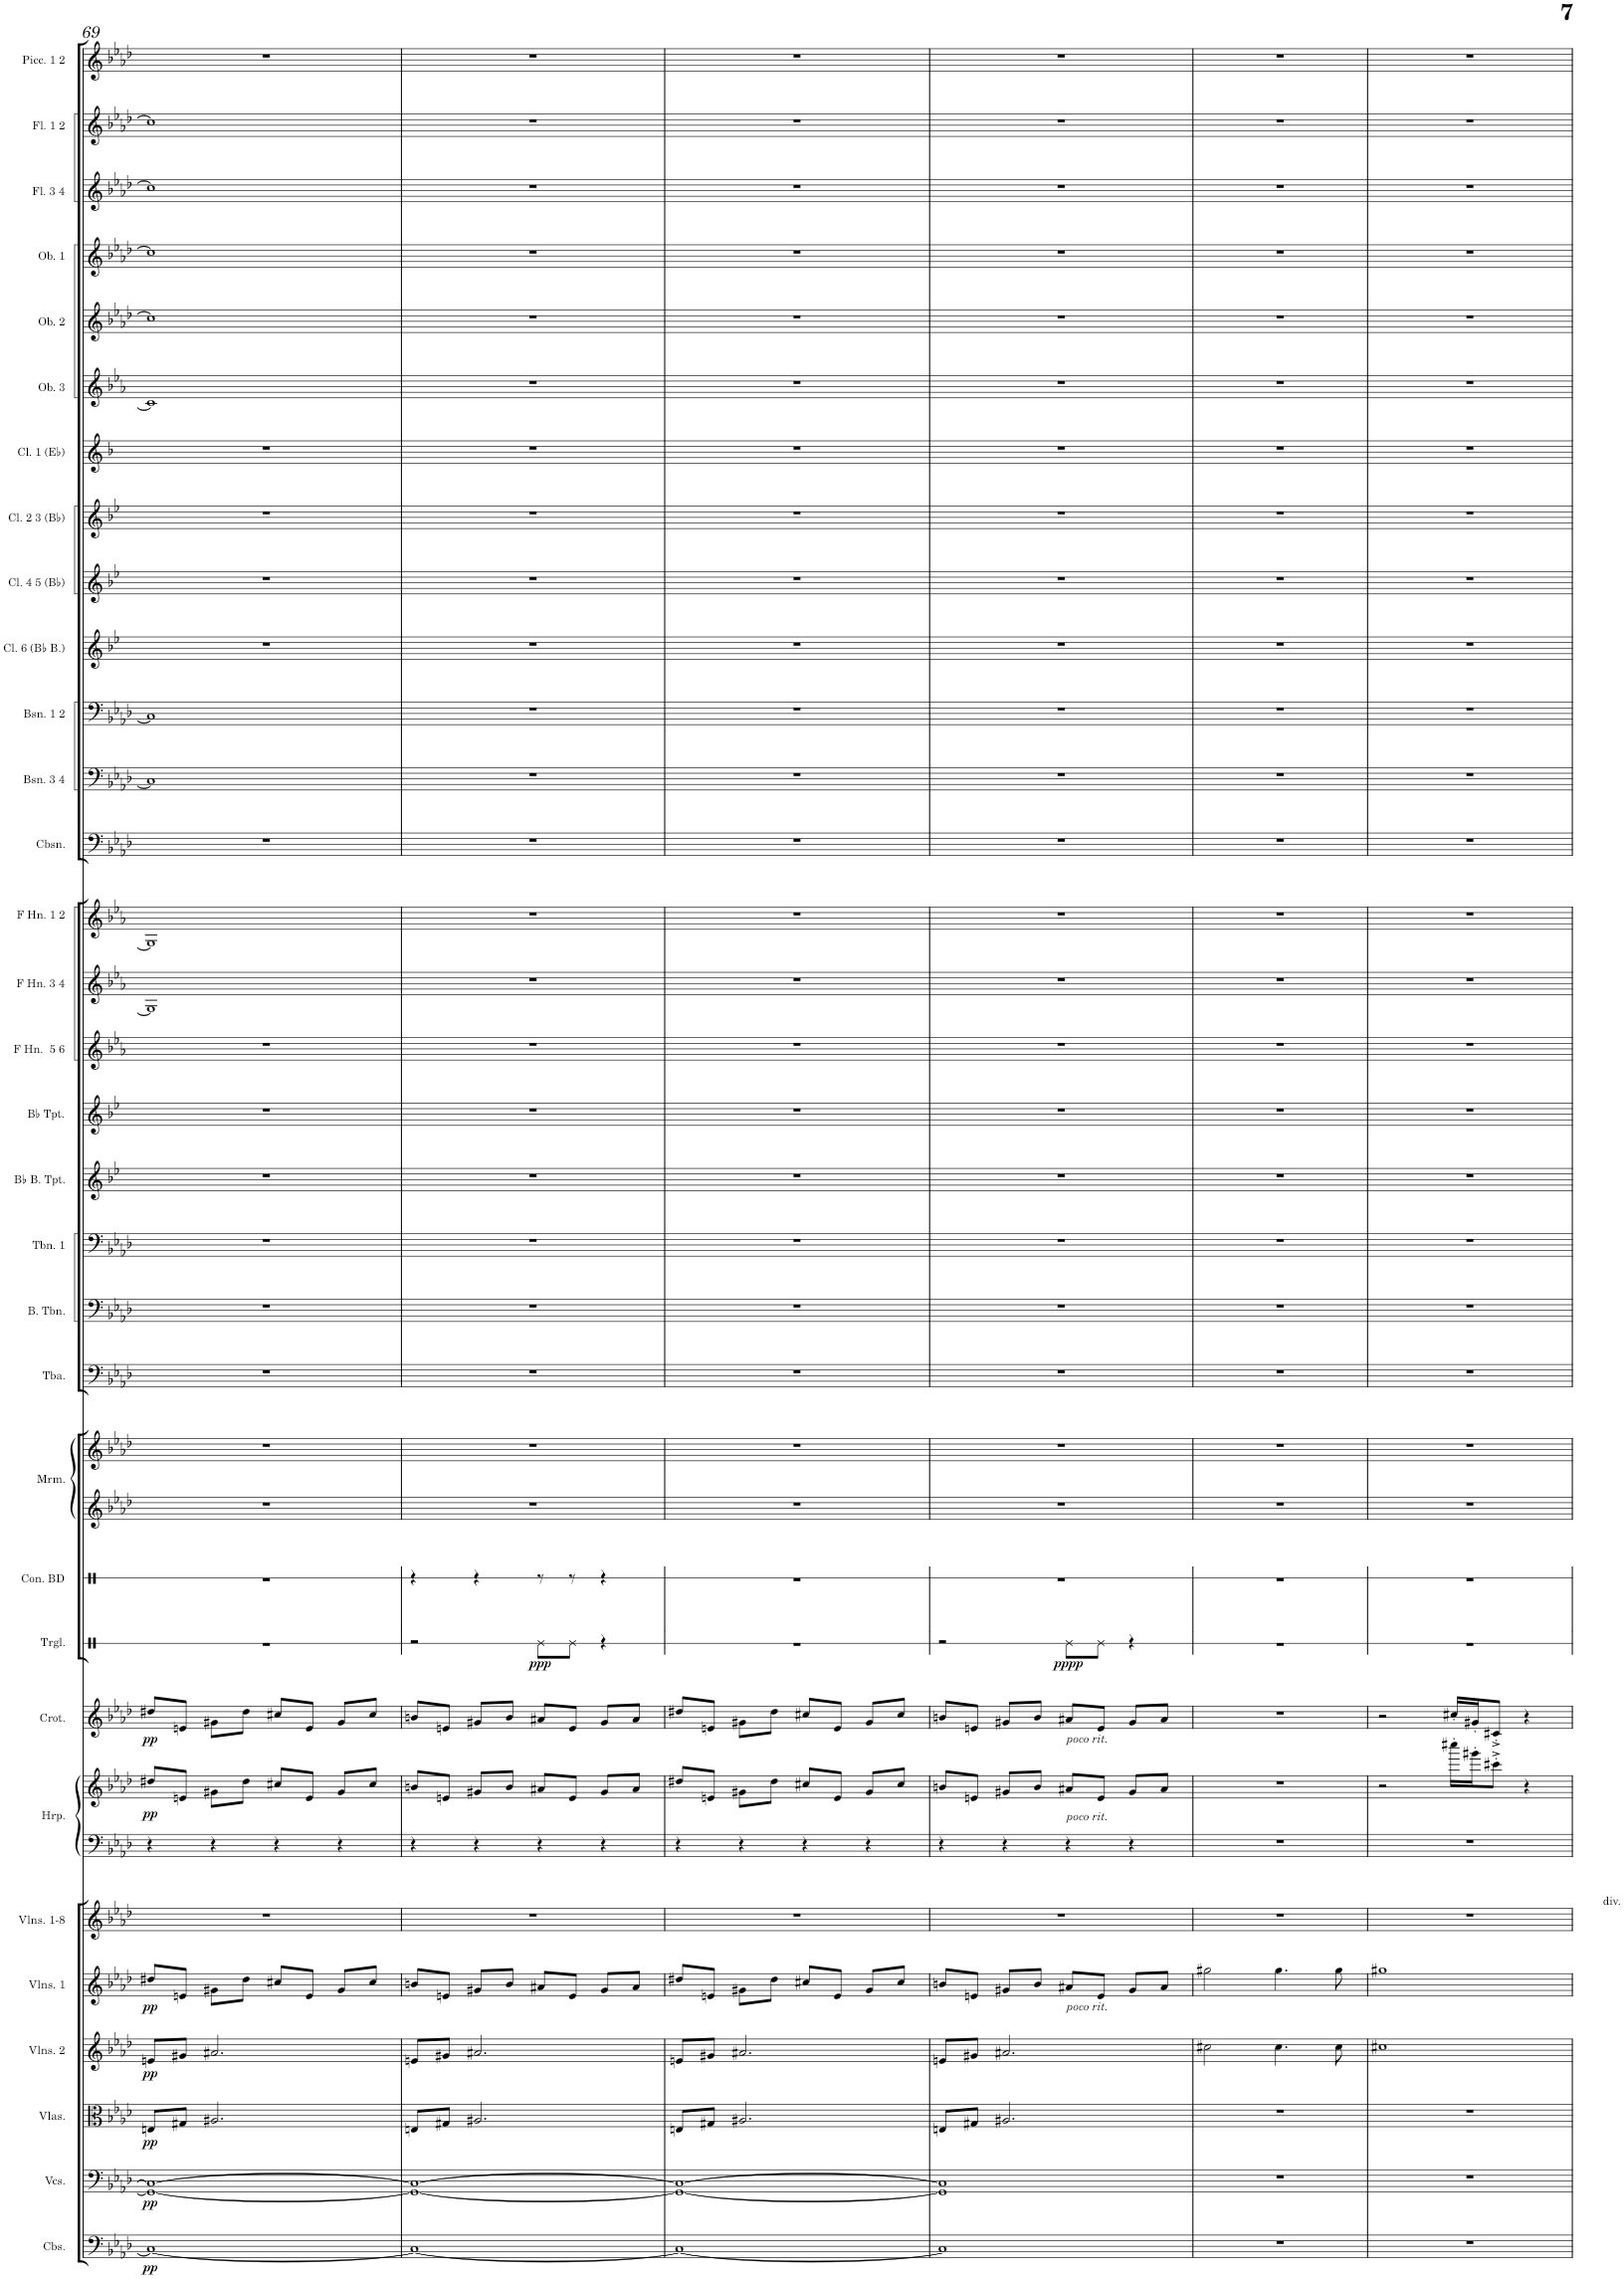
**kern	**dynam	**kern	**dynam	**kern	**dynam	**kern	**dynam	**kern	**dynam	**kern	**kern	**dynam	**kern	**dynam	**kern	**dynam	**kern	**kern	**kern	**kern	**kern	**kern	**kern	**kern	**kern	**kern	**kern	**kern	**kern	**kern	**kern	**kern	**kern	**kern	**kern	**kern	**kern	**kern	**kern	**kern
*part31	*part31	*part30	*part30	*part29	*part29	*part28	*part28	*part27	*part27	*part26	*part26	*part26	*part25	*part25	*part24	*part24	*part23	*part22	*part22	*part21	*part20	*part19	*part18	*part17	*part16	*part15	*part14	*part13	*part12	*part11	*part10	*part9	*part8	*part7	*part6	*part5	*part4	*part3	*part2	*part1
*staff33	*staff33	*staff32	*staff32	*staff31	*staff31	*staff30	*staff30	*staff29	*staff29	*staff28	*staff27	*staff27/28	*staff26	*staff26	*staff25	*staff25	*staff24	*staff23	*staff22	*staff21	*staff20	*staff19	*staff18	*staff17	*staff16	*staff15	*staff14	*staff13	*staff12	*staff11	*staff10	*staff9	*staff8	*staff7	*staff6	*staff5	*staff4	*staff3	*staff2	*staff1
*I"Contrabasses	*	*I"Violoncellos	*	*I"Violas	*	*I"Violins 2	*	*I"Violins 1	*	*I"Harp	*	*	*I"Crotales	*	*I"Triangle	*	*I"Concert Bass Drum	*I"Marimba	*	*I"Tuba	*I"Trombone 2	*I"Trombone 1	*I"Bb Bass Trumpet	*I"Bb Trumpet	*I"F Horn 5 &amp; 6	*I"F Horn 3 &amp; 4	*I"F Horn 1 &amp; 2	*I"Contrabassoon	*I"Bassoon 3 &amp; 4	*I"Bassoon 1 &amp; 2	*I"Clarinet 6 (Bb Bass)	*I"Clarinet 4 &amp; 5 (Bb)	*I"Clarinet 2 &amp; 3 (Bb)	*I"Clarinet 1 (Eb)	*I"Oboe 3 (E. Hn.)	*I"Oboe 2	*I"Oboe 1	*I"Flute 3 &amp; 4	*I"Flute 1 &amp; 2	*I"Piccolo 1 &amp; 2
*I'Cbs.	*	*I'Vcs.	*	*I'Vlas.	*	*I'Vlns. 2	*	*I'Vlns. 1	*	*I'Hrp.	*	*	*I'Crot.	*	*I'Trgl.	*	*I'Con. BD	*I'Mrm.	*	*I'Tba.	*I'Tbn. 2	*I'Tbn. 1	*I'Bb B. Tpt.	*I'Bb Tpt.	*I'F Hn. 5 6	*I'F Hn. 3 4	*I'F Hn. 1 2	*I'Cbsn.	*I'Bsn. 3 4	*I'Bsn. 1 2	*I'Cl. 6 (Bb B.)	*I'Cl. 4 5 (Bb)	*I'Cl. 2 3 (Bb)	*I'Cl. 1 (Eb)	*I'Ob. 3	*I'Ob. 2	*I'Ob. 1	*I'Fl. 3 4	*I'Fl. 1 2	*I'Picc. 1 2
!!LO:PB:g=z
*clefF4	*	*clefF4	*	*clefC3	*	*clefG2	*	*clefG2	*	*clefF4	*clefG2	*	*clefG2	*	*clefX	*	*clefX	*clefG2	*clefG2	*clefF4	*clefF4	*clefF4	*clefG2	*clefG2	*clefG2	*clefF4	*clefF4	*clefF4	*clefF4	*clefF4	*clefG2	*clefG2	*clefG2	*clefG2	*clefG2	*clefG2	*clefG2	*clefG2	*clefG2	*clefG2
*Trd7c12	*	*	*	*	*	*	*	*	*	*	*	*	*Trd-14c-24	*	*	*	*	*	*	*	*	*	*Trd8c14	*Trd1c2	*Trd4c7	*Trd4c7	*Trd4c7	*Trd7c12	*	*	*Trd8c14	*Trd1c2	*Trd1c2	*Trd-2c-3	*Trd4c7	*	*	*	*	*Trd-7c-12
*k[b-e-a-d-]	*	*k[b-e-a-d-]	*	*k[b-e-a-d-]	*	*k[b-e-a-d-]	*	*k[b-e-a-d-]	*	*k[b-e-a-d-]	*k[b-e-a-d-]	*	*k[b-e-a-d-]	*	*k[]	*	*k[]	*k[b-e-a-d-]	*k[b-e-a-d-]	*k[b-e-a-d-]	*k[b-e-a-d-]	*k[b-e-a-d-]	*k[b-e-]	*k[b-e-]	*k[b-e-a-]	*k[b-e-a-]	*k[b-e-a-]	*k[b-e-a-d-]	*k[b-e-a-d-]	*k[b-e-a-d-]	*k[b-e-]	*k[b-e-]	*k[b-e-]	*k[b-]	*k[b-e-a-]	*k[b-e-a-d-]	*k[b-e-a-d-]	*k[b-e-a-d-]	*k[b-e-a-d-]	*k[b-e-a-d-]
*M4/4	*	*M4/4	*	*M4/4	*	*M4/4	*	*M4/4	*	*M4/4	*M4/4	*	*M4/4	*	*M4/4	*	*M4/4	*M4/4	*M4/4	*M4/4	*M4/4	*M4/4	*M4/4	*M4/4	*M4/4	*M4/4	*M4/4	*M4/4	*M4/4	*M4/4	*M4/4	*M4/4	*M4/4	*M4/4	*M4/4	*M4/4	*M4/4	*M4/4	*M4/4	*M4/4
=69	=69	=69	=69	=69	=69	=69	=69	=69	=69	=69	=69	=69	=69	=69	=69	=69	=69	=69	=69	=69	=69	=69	=69	=69	=69	=69	=69	=69	=69	=69	=69	=69	=69	=69	=69	=69	=69	=69	=69	=69
!	!LO:DY:b	!	!LO:DY:b	!	!LO:DY:b	!	!LO:DY:b	!	!LO:DY:b	!	!	!LO:DY:b	!	!LO:DY:b	!	!	!	!	!	!	!	!	!	!	!	!	!	!	!	!	!	!	!	!	!	!	!	!	!	!
1C#_	pp	1GG#_ 1C#_	pp	8En/L	pp	8en/L	pp	8dd#X/L	pp	4r	8dd#X/L	pp	8dd#X/L	pp	1r	.	1r	1r	1r	1r	1r	1r	1r	1r	1r	1G#]	1G#]	1r	1C#]	1C#]	1r	1r	1r	1r	1c#]	1cc#]	1cc#]	1cc#]	1cc#]	1r
.	.	.	.	8G#X/J	.	8g#X/J	.	8en/J	.	.	8en/J	.	8en/J	.	.	.	.	.	.	.	.	.	.	.	.	.	.	.	.	.	.	.	.	.	.	.	.	.	.	.
.	.	.	.	2.A#X/	.	2.a#X/	.	8g#X\L	.	4r	8g#X\L	.	8g#X\L	.	.	.	.	.	.	.	.	.	.	.	.	.	.	.	.	.	.	.	.	.	.	.	.	.	.	.
.	.	.	.	.	.	.	.	8dd#\J	.	.	8dd#\J	.	8dd#\J	.	.	.	.	.	.	.	.	.	.	.	.	.	.	.	.	.	.	.	.	.	.	.	.	.	.	.
.	.	.	.	.	.	.	.	8cc#X/L	.	4r	8cc#X/L	.	8cc#X/L	.	.	.	.	.	.	.	.	.	.	.	.	.	.	.	.	.	.	.	.	.	.	.	.	.	.	.
.	.	.	.	.	.	.	.	8e/J	.	.	8e/J	.	8e/J	.	.	.	.	.	.	.	.	.	.	.	.	.	.	.	.	.	.	.	.	.	.	.	.	.	.	.
.	.	.	.	.	.	.	.	8g#/L	.	4r	8g#/L	.	8g#/L	.	.	.	.	.	.	.	.	.	.	.	.	.	.	.	.	.	.	.	.	.	.	.	.	.	.	.
.	.	.	.	.	.	.	.	8cc#/J	.	.	8cc#/J	.	8cc#/J	.	.	.	.	.	.	.	.	.	.	.	.	.	.	.	.	.	.	.	.	.	.	.	.	.	.	.
=70	=70	=70	=70	=70	=70	=70	=70	=70	=70	=70	=70	=70	=70	=70	=70	=70	=70	=70	=70	=70	=70	=70	=70	=70	=70	=70	=70	=70	=70	=70	=70	=70	=70	=70	=70	=70	=70	=70	=70	=70
1C#_	.	1GG#_ 1C#_	.	8En/L	.	8en/L	.	8bn/L	.	4r	8bn/L	.	8bn/L	.	2r	.	4r	1r	1r	1r	1r	1r	1r	1r	1r	1r	1r	1r	1r	1r	1r	1r	1r	1r	1r	1r	1r	1r	1r	1r
.	.	.	.	8G#X/J	.	8g#X/J	.	8en/J	.	.	8en/J	.	8en/J	.	.	.	.	.	.	.	.	.	.	.	.	.	.	.	.	.	.	.	.	.	.	.	.	.	.	.
.	.	.	.	2.A#X/	.	2.a#X/	.	8g#X/L	.	4r	8g#X/L	.	8g#X/L	.	.	.	4r	.	.	.	.	.	.	.	.	.	.	.	.	.	.	.	.	.	.	.	.	.	.	.
.	.	.	.	.	.	.	.	8b/J	.	.	8b/J	.	8b/J	.	.	.	.	.	.	.	.	.	.	.	.	.	.	.	.	.	.	.	.	.	.	.	.	.	.	.
!	!	!	!	!	!	!	!	!	!	!	!	!	!	!	!	!LO:DY:b	!	!	!	!	!	!	!	!	!	!	!	!	!	!	!	!	!	!	!	!	!	!	!	!
.	.	.	.	.	.	.	.	8a#X/L	.	4r	8a#X/L	.	8a#X/L	.	8Re\L	ppp	8r	.	.	.	.	.	.	.	.	.	.	.	.	.	.	.	.	.	.	.	.	.	.	.
.	.	.	.	.	.	.	.	8e/J	.	.	8e/J	.	8e/J	.	8Re\J	.	8r	.	.	.	.	.	.	.	.	.	.	.	.	.	.	.	.	.	.	.	.	.	.	.
.	.	.	.	.	.	.	.	8g#/L	.	4r	8g#/L	.	8g#/L	.	4r	.	4r	.	.	.	.	.	.	.	.	.	.	.	.	.	.	.	.	.	.	.	.	.	.	.
.	.	.	.	.	.	.	.	8a#/J	.	.	8a#/J	.	8a#/J	.	.	.	.	.	.	.	.	.	.	.	.	.	.	.	.	.	.	.	.	.	.	.	.	.	.	.
=71	=71	=71	=71	=71	=71	=71	=71	=71	=71	=71	=71	=71	=71	=71	=71	=71	=71	=71	=71	=71	=71	=71	=71	=71	=71	=71	=71	=71	=71	=71	=71	=71	=71	=71	=71	=71	=71	=71	=71	=71
1C#_	.	1GG#_ 1C#_	.	8En/L	.	8en/L	.	8dd#X/L	.	4r	8dd#X/L	.	8dd#X/L	.	1r	.	1r	1r	1r	1r	1r	1r	1r	1r	1r	1r	1r	1r	1r	1r	1r	1r	1r	1r	1r	1r	1r	1r	1r	1r
.	.	.	.	8G#X/J	.	8g#X/J	.	8en/J	.	.	8en/J	.	8en/J	.	.	.	.	.	.	.	.	.	.	.	.	.	.	.	.	.	.	.	.	.	.	.	.	.	.	.
.	.	.	.	2.A#X/	.	2.a#X/	.	8g#X\L	.	4r	8g#X\L	.	8g#X\L	.	.	.	.	.	.	.	.	.	.	.	.	.	.	.	.	.	.	.	.	.	.	.	.	.	.	.
.	.	.	.	.	.	.	.	8dd#\J	.	.	8dd#\J	.	8dd#\J	.	.	.	.	.	.	.	.	.	.	.	.	.	.	.	.	.	.	.	.	.	.	.	.	.	.	.
.	.	.	.	.	.	.	.	8cc#X/L	.	4r	8cc#X/L	.	8cc#X/L	.	.	.	.	.	.	.	.	.	.	.	.	.	.	.	.	.	.	.	.	.	.	.	.	.	.	.
.	.	.	.	.	.	.	.	8e/J	.	.	8e/J	.	8e/J	.	.	.	.	.	.	.	.	.	.	.	.	.	.	.	.	.	.	.	.	.	.	.	.	.	.	.
.	.	.	.	.	.	.	.	8g#/L	.	4r	8g#/L	.	8g#/L	.	.	.	.	.	.	.	.	.	.	.	.	.	.	.	.	.	.	.	.	.	.	.	.	.	.	.
.	.	.	.	.	.	.	.	8cc#/J	.	.	8cc#/J	.	8cc#/J	.	.	.	.	.	.	.	.	.	.	.	.	.	.	.	.	.	.	.	.	.	.	.	.	.	.	.
=72	=72	=72	=72	=72	=72	=72	=72	=72	=72	=72	=72	=72	=72	=72	=72	=72	=72	=72	=72	=72	=72	=72	=72	=72	=72	=72	=72	=72	=72	=72	=72	=72	=72	=72	=72	=72	=72	=72	=72	=72
1C#]	.	1GG#] 1C#]	.	8En/L	.	8en/L	.	8bn/L	.	4r	8bn/L	.	8bn/L	.	2r	.	1r	1r	1r	1r	1r	1r	1r	1r	1r	1r	1r	1r	1r	1r	1r	1r	1r	1r	1r	1r	1r	1r	1r	1r
.	.	.	.	8G#X/J	.	8g#X/J	.	8en/J	.	.	8en/J	.	8en/J	.	.	.	.	.	.	.	.	.	.	.	.	.	.	.	.	.	.	.	.	.	.	.	.	.	.	.
.	.	.	.	2.A#X/	.	2.a#X/	.	8g#X/L	.	4r	8g#X/L	.	8g#X/L	.	.	.	.	.	.	.	.	.	.	.	.	.	.	.	.	.	.	.	.	.	.	.	.	.	.	.
.	.	.	.	.	.	.	.	8b/J	.	.	8b/J	.	8b/J	.	.	.	.	.	.	.	.	.	.	.	.	.	.	.	.	.	.	.	.	.	.	.	.	.	.	.
!	!	!	!	!	!	!	!	!	!	!	!	!	!LO:TX:b:i:t=poco rit.	!	!	!	!	!	!	!	!	!	!	!	!	!	!	!	!	!	!	!	!	!	!	!	!	!	!	!
!	!	!	!	!	!	!	!	!	!	!	!LO:TX:b:i:t=poco rit.	!	!	!	!	!	!	!	!	!	!	!	!	!	!	!	!	!	!	!	!	!	!	!	!	!	!	!	!	!
!	!	!	!	!	!	!	!	!LO:TX:b:i:t=poco rit.	!	!	!	!	!	!	!	!	!	!	!	!	!	!	!	!	!	!	!	!	!	!	!	!	!	!	!	!	!	!	!	!
!	!	!	!	!	!	!	!	!	!	!	!	!	!	!	!	!LO:DY:b	!	!	!	!	!	!	!	!	!	!	!	!	!	!	!	!	!	!	!	!	!	!	!	!
.	.	.	.	.	.	.	.	8a#X/L	.	4r	8a#X/L	.	8a#X/L	.	8Re\L	pppp	.	.	.	.	.	.	.	.	.	.	.	.	.	.	.	.	.	.	.	.	.	.	.	.
.	.	.	.	.	.	.	.	8e/J	.	.	8e/J	.	8e/J	.	8Re\J	.	.	.	.	.	.	.	.	.	.	.	.	.	.	.	.	.	.	.	.	.	.	.	.	.
.	.	.	.	.	.	.	.	8g#/L	.	4r	8g#/L	.	8g#/L	.	4r	.	.	.	.	.	.	.	.	.	.	.	.	.	.	.	.	.	.	.	.	.	.	.	.	.
.	.	.	.	.	.	.	.	8a#/J	.	.	8a#/J	.	8a#/J	.	.	.	.	.	.	.	.	.	.	.	.	.	.	.	.	.	.	.	.	.	.	.	.	.	.	.
=73	=73	=73	=73	=73	=73	=73	=73	=73	=73	=73	=73	=73	=73	=73	=73	=73	=73	=73	=73	=73	=73	=73	=73	=73	=73	=73	=73	=73	=73	=73	=73	=73	=73	=73	=73	=73	=73	=73	=73	=73
1r	.	1r	.	1r	.	2cc#X\	.	2gg#X\	.	1r	1r	.	1r	.	1r	.	1r	1r	1r	1r	1r	1r	1r	1r	1r	1r	1r	1r	1r	1r	1r	1r	1r	1r	1r	1r	1r	1r	1r	1r
.	.	.	.	.	.	4.cc#\	.	4.gg#\	.	.	.	.	.	.	.	.	.	.	.	.	.	.	.	.	.	.	.	.	.	.	.	.	.	.	.	.	.	.	.	.
.	.	.	.	.	.	8cc#\	.	8gg#\	.	.	.	.	.	.	.	.	.	.	.	.	.	.	.	.	.	.	.	.	.	.	.	.	.	.	.	.	.	.	.	.
=74	=74	=74	=74	=74	=74	=74	=74	=74	=74	=74	=74	=74	=74	=74	=74	=74	=74	=74	=74	=74	=74	=74	=74	=74	=74	=74	=74	=74	=74	=74	=74	=74	=74	=74	=74	=74	=74	=74	=74	=74
1r	.	1r	.	1r	.	1cc#X	.	1gg#X	.	1r	2r	.	2r	.	1r	.	1r	1r	1r	1r	1r	1r	1r	1r	1r	1r	1r	1r	1r	1r	1r	1r	1r	1r	1r	1r	1r	1r	1r	1r
.	.	.	.	.	.	.	.	.	.	.	16cccc#X'\LL	.	16cc#X'/LL	.	.	.	.	.	.	.	.	.	.	.	.	.	.	.	.	.	.	.	.	.	.	.	.	.	.	.
.	.	.	.	.	.	.	.	.	.	.	16ggg#X'\J	.	16g#X'/J	.	.	.	.	.	.	.	.	.	.	.	.	.	.	.	.	.	.	.	.	.	.	.	.	.	.	.
.	.	.	.	.	.	.	.	.	.	.	8ccc#X'^\J	.	8c#X'^/J	.	.	.	.	.	.	.	.	.	.	.	.	.	.	.	.	.	.	.	.	.	.	.	.	.	.	.
.	.	.	.	.	.	.	.	.	.	.	4r	.	4r	.	.	.	.	.	.	.	.	.	.	.	.	.	.	.	.	.	.	.	.	.	.	.	.	.	.	.
=	=	=	=	=	=	=	=	=	=	=	=	=	=	=	=	=	=	=	=	=	=	=	=	=	=	=	=	=	=	=	=	=	=	=	=	=	=	=	=	=
*-	*-	*-	*-	*-	*-	*-	*-	*-	*-	*-	*-	*-	*-	*-	*-	*-	*-	*-	*-	*-	*-	*-	*-	*-	*-	*-	*-	*-	*-	*-	*-	*-	*-	*-	*-	*-	*-	*-	*-	*-
